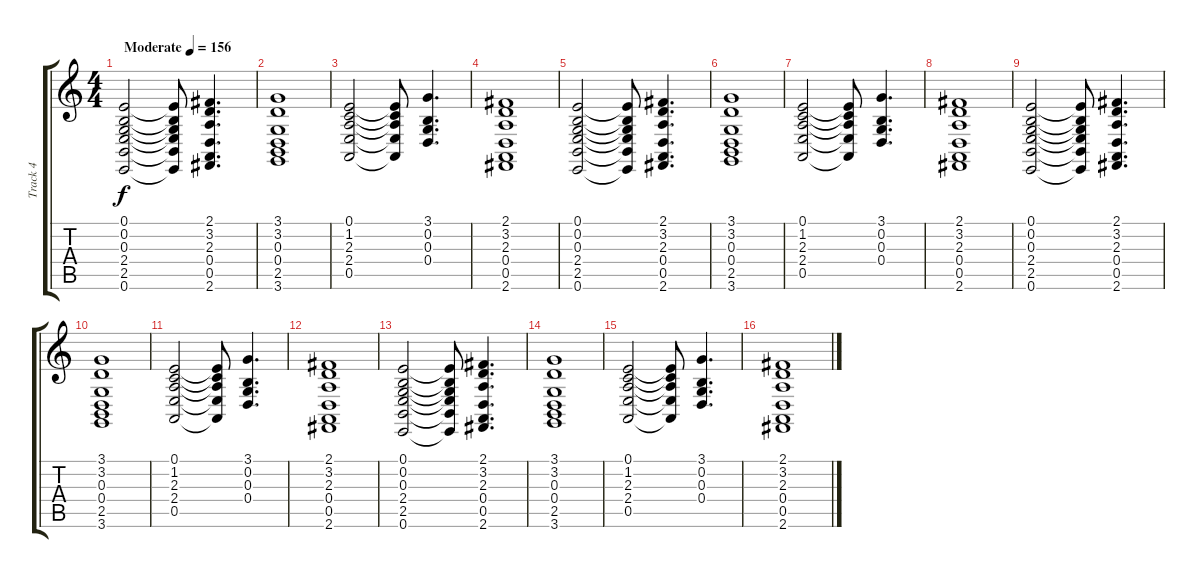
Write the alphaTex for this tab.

\track ("Track 4" "Track 4") {instrument acousticgrandpiano}
\staff {score tabs}
\tuning (E4 B3 G3 D3 A2 E2) {hide}
\ts (4 4)
\tempo (156 "Moderate")
\clef g2
\ks c
(0.1 0.2 0.3 2.4 2.5 0.6).2{dy f instrument acousticgrandpiano} (0.1{t} 0.2{t} 0.3{t} 2.4{t} 2.5{t} 0.6{t}).8 (2.1 3.2 2.3 0.4 0.5 2.6).4{d} |
(3.1 3.2 0.3 0.4 2.5 3.6).1 |
(0.1 1.2 2.3 2.4 0.5).2 (0.1{t} 1.2{t} 2.3{t} 2.4{t} 0.5{t}).8 (3.1 0.2 0.3 0.4).4{d} |
(2.1 3.2 2.3 0.4 0.5 2.6).1 |
(0.1 0.2 0.3 2.4 2.5 0.6).2 (0.1{t} 0.2{t} 0.3{t} 2.4{t} 2.5{t} 0.6{t}).8 (2.1 3.2 2.3 0.4 0.5 2.6).4{d} |
(3.1 3.2 0.3 0.4 2.5 3.6).1 |
(0.1 1.2 2.3 2.4 0.5).2 (0.1{t} 1.2{t} 2.3{t} 2.4{t} 0.5{t}).8 (3.1 0.2 0.3 0.4).4{d} |
(2.1 3.2 2.3 0.4 0.5 2.6).1 |
(0.1 0.2 0.3 2.4 2.5 0.6).2 (0.1{t} 0.2{t} 0.3{t} 2.4{t} 2.5{t} 0.6{t}).8 (2.1 3.2 2.3 0.4 0.5 2.6).4{d} |
(3.1 3.2 0.3 0.4 2.5 3.6).1 |
(0.1 1.2 2.3 2.4 0.5).2 (0.1{t} 1.2{t} 2.3{t} 2.4{t} 0.5{t}).8 (3.1 0.2 0.3 0.4).4{d} |
(2.1 3.2 2.3 0.4 0.5 2.6).1 |
(0.1 0.2 0.3 2.4 2.5 0.6).2 (0.1{t} 0.2{t} 0.3{t} 2.4{t} 2.5{t} 0.6{t}).8 (2.1 3.2 2.3 0.4 0.5 2.6).4{d} |
(3.1 3.2 0.3 0.4 2.5 3.6).1 |
(0.1 1.2 2.3 2.4 0.5).2 (0.1{t} 1.2{t} 2.3{t} 2.4{t} 0.5{t}).8 (3.1 0.2 0.3 0.4).4{d} |
(2.1 3.2 2.3 0.4 0.5 2.6).1
